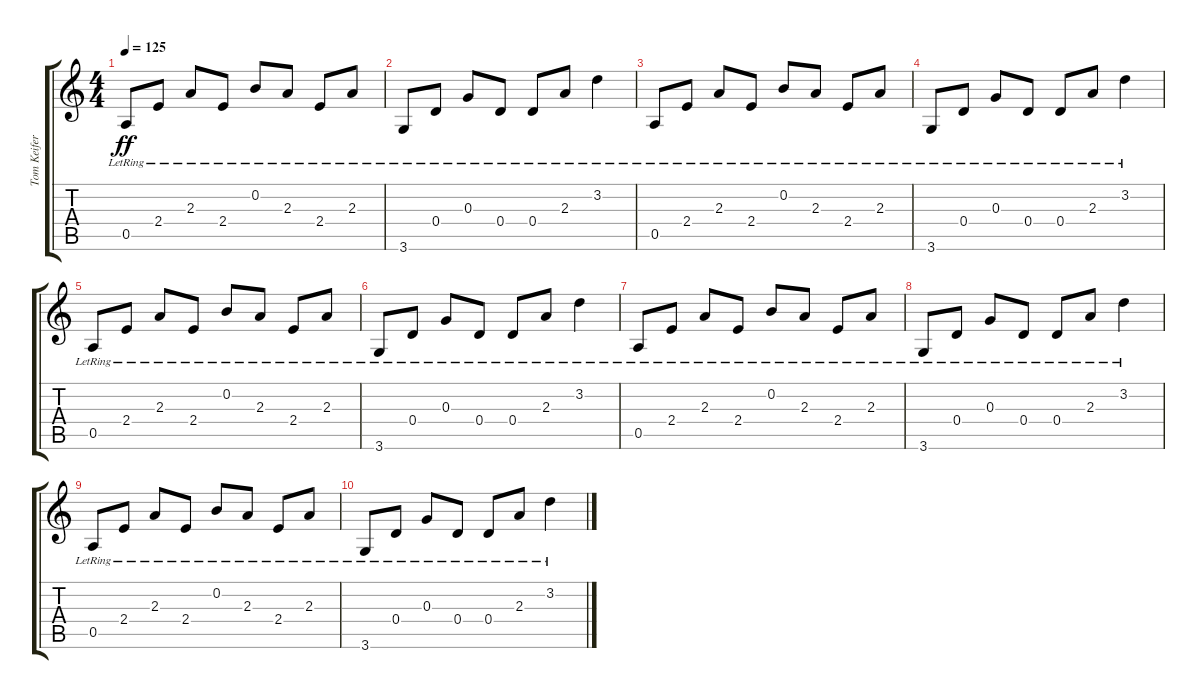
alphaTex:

\track ("Tom Keifer -  12str Guitar" "Tom Keifer") {instrument electricguitarclean}
\staff {score tabs}
\tuning (E4 B3 G3 D3 A2 E2) {hide}
\ts (4 4)
\tempo 125
\clef g2
\ks c
0.5{lr}.8{dy ff} 2.4{lr}.8 2.3{lr}.8 2.4{lr}.8 0.2{lr}.8 2.3{lr}.8 2.4{lr}.8 2.3{lr}.8 |
3.6{lr}.8 0.4{lr}.8 0.3{lr}.8 0.4{lr}.8 0.4{lr}.8 2.3{lr}.8 3.2{lr}.4 |
0.5{lr}.8 2.4{lr}.8 2.3{lr}.8 2.4{lr}.8 0.2{lr}.8 2.3{lr}.8 2.4{lr}.8 2.3{lr}.8 |
3.6{lr}.8 0.4{lr}.8 0.3{lr}.8 0.4{lr}.8 0.4{lr}.8 2.3{lr}.8 3.2{lr}.4 |
0.5{lr}.8 2.4{lr}.8 2.3{lr}.8 2.4{lr}.8 0.2{lr}.8 2.3{lr}.8 2.4{lr}.8 2.3{lr}.8 |
3.6{lr}.8 0.4{lr}.8 0.3{lr}.8 0.4{lr}.8 0.4{lr}.8 2.3{lr}.8 3.2{lr}.4 |
0.5{lr}.8 2.4{lr}.8 2.3{lr}.8 2.4{lr}.8 0.2{lr}.8 2.3{lr}.8 2.4{lr}.8 2.3{lr}.8 |
3.6{lr}.8 0.4{lr}.8 0.3{lr}.8 0.4{lr}.8 0.4{lr}.8 2.3{lr}.8 3.2{lr}.4 |
0.5{lr}.8 2.4{lr}.8 2.3{lr}.8 2.4{lr}.8 0.2{lr}.8 2.3{lr}.8 2.4{lr}.8 2.3{lr}.8 |
3.6{lr}.8 0.4{lr}.8 0.3{lr}.8 0.4{lr}.8 0.4{lr}.8 2.3{lr}.8 3.2{lr}.4
